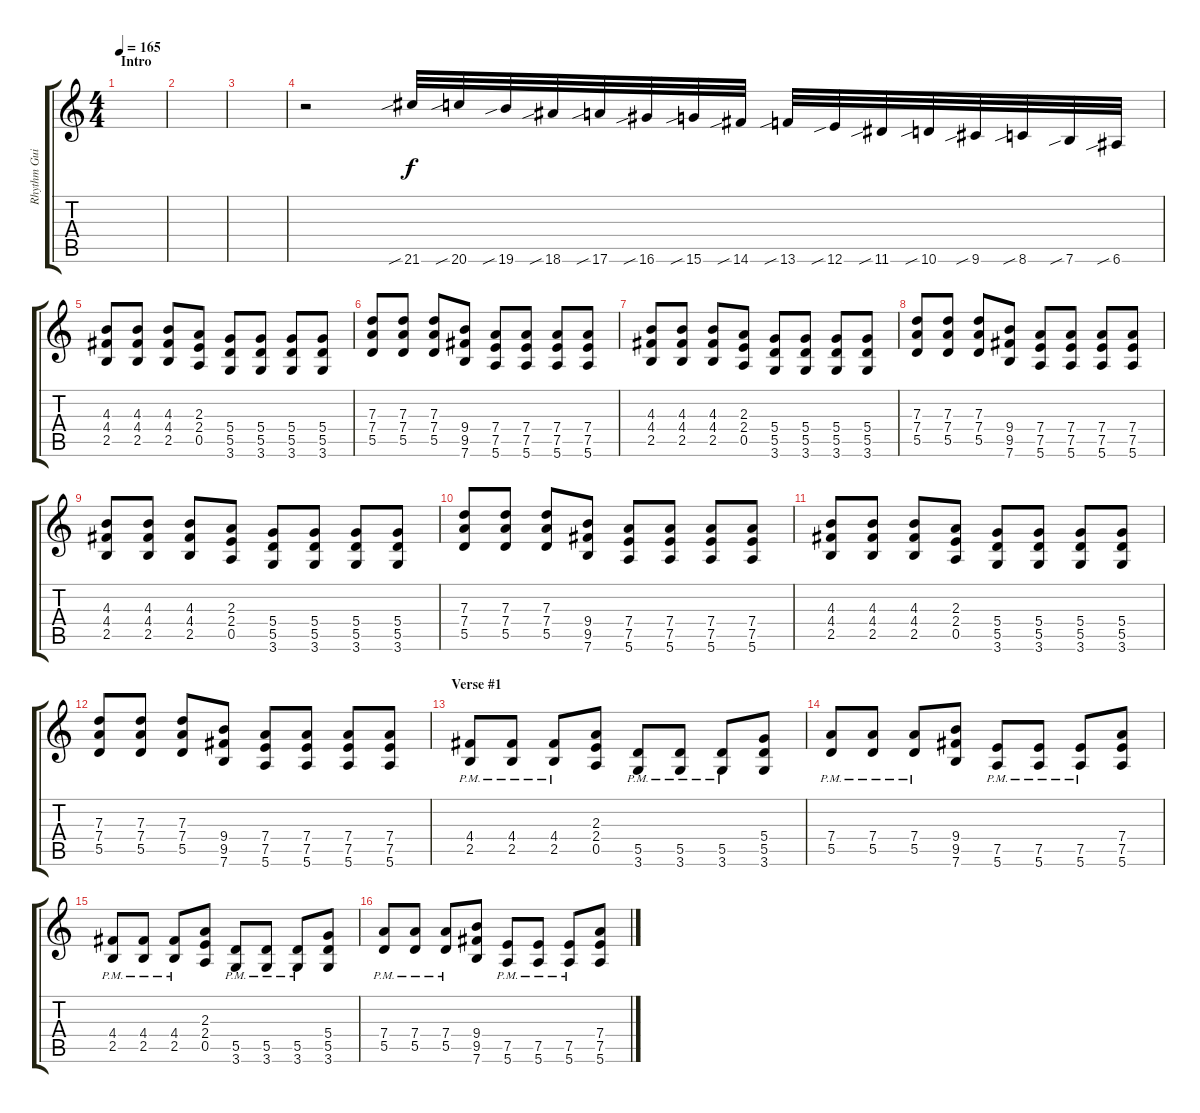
\track ("Rhythm Guitar" "Rhythm Gui") {instrument distortionguitar}
\staff {score tabs}
\tuning (E4 B3 G3 D3 A2 E2) {hide}
\ts (4 4)
\section ("" "Intro")
\tempo 165
\clef g2
\ks c
|
|
|
r.2 21.6{sib}.32 20.6{sib}.32 19.6{sib}.32 18.6{sib}.32 17.6{sib}.32 16.6{sib}.32 15.6{sib}.32 14.6{sib}.32 13.6{sib}.32 12.6{sib}.32 11.6{sib}.32 10.6{sib}.32 9.6{sib}.32 8.6{sib}.32 7.6{sib}.32 6.6{sib}.32 |
(4.3 4.4 2.5).8 (4.3 4.4 2.5).8 (4.3 4.4 2.5).8 (2.3 2.4 0.5).8 (5.4 5.5 3.6).8 (5.4 5.5 3.6).8 (5.4 5.5 3.6).8 (5.4 5.5 3.6).8 |
(7.3 7.4 5.5).8 (7.3 7.4 5.5).8 (7.3 7.4 5.5).8 (9.4 9.5 7.6).8 (7.4 7.5 5.6).8 (7.4 7.5 5.6).8 (7.4 7.5 5.6).8 (7.4 7.5 5.6).8 |
(4.3 4.4 2.5).8 (4.3 4.4 2.5).8 (4.3 4.4 2.5).8 (2.3 2.4 0.5).8 (5.4 5.5 3.6).8 (5.4 5.5 3.6).8 (5.4 5.5 3.6).8 (5.4 5.5 3.6).8 |
(7.3 7.4 5.5).8 (7.3 7.4 5.5).8 (7.3 7.4 5.5).8 (9.4 9.5 7.6).8 (7.4 7.5 5.6).8 (7.4 7.5 5.6).8 (7.4 7.5 5.6).8 (7.4 7.5 5.6).8 |
(4.3 4.4 2.5).8 (4.3 4.4 2.5).8 (4.3 4.4 2.5).8 (2.3 2.4 0.5).8 (5.4 5.5 3.6).8 (5.4 5.5 3.6).8 (5.4 5.5 3.6).8 (5.4 5.5 3.6).8 |
(7.3 7.4 5.5).8 (7.3 7.4 5.5).8 (7.3 7.4 5.5).8 (9.4 9.5 7.6).8 (7.4 7.5 5.6).8 (7.4 7.5 5.6).8 (7.4 7.5 5.6).8 (7.4 7.5 5.6).8 |
(4.3 4.4 2.5).8 (4.3 4.4 2.5).8 (4.3 4.4 2.5).8 (2.3 2.4 0.5).8 (5.4 5.5 3.6).8 (5.4 5.5 3.6).8 (5.4 5.5 3.6).8 (5.4 5.5 3.6).8 |
(7.3 7.4 5.5).8 (7.3 7.4 5.5).8 (7.3 7.4 5.5).8 (9.4 9.5 7.6).8 (7.4 7.5 5.6).8 (7.4 7.5 5.6).8 (7.4 7.5 5.6).8 (7.4 7.5 5.6).8 |
\section ("" "Verse #1")
(4.4 2.5{pm}).8 (4.4 2.5{pm}).8 (4.4 2.5{pm}).8 (2.3 2.4 0.5).8 (5.5 3.6{pm}).8 (5.5 3.6{pm}).8 (5.5 3.6{pm}).8 (5.4 5.5 3.6).8 |
(7.4 5.5{pm}).8 (7.4 5.5{pm}).8 (7.4 5.5{pm}).8 (9.4 9.5 7.6).8 (7.5 5.6{pm}).8 (7.5 5.6{pm}).8 (7.5 5.6{pm}).8 (7.4 7.5 5.6).8 |
(4.4 2.5{pm}).8 (4.4 2.5{pm}).8 (4.4 2.5{pm}).8 (2.3 2.4 0.5).8 (5.5 3.6{pm}).8 (5.5 3.6{pm}).8 (5.5 3.6{pm}).8 (5.4 5.5 3.6).8 |
(7.4 5.5{pm}).8 (7.4 5.5{pm}).8 (7.4 5.5{pm}).8 (9.4 9.5 7.6).8 (7.5 5.6{pm}).8 (7.5 5.6{pm}).8 (7.5 5.6{pm}).8 (7.4 7.5 5.6).8
